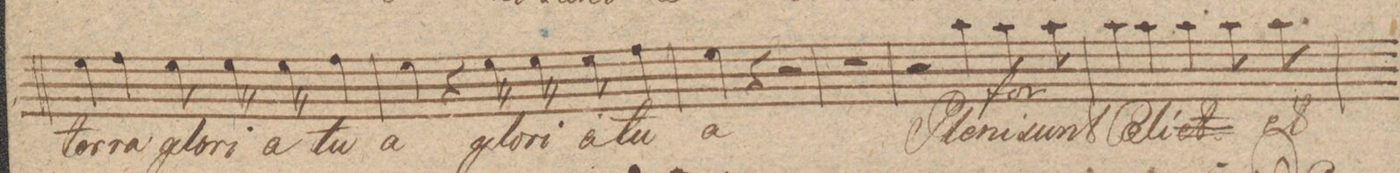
**kern	**text	**dynam
*I"Alto	*	*
*clefC3	*	*
*k[f#c#g#d#]	*	*
*met(c)	*	*
*M4/4	*	*
4f#\	ter-	.
4g#\	-ra	.
8f#\	glo-	.
16f#\	-ri-	.
16f#\	-a	.
4g#\	tu-	.
=19	=19	=19
4f#\	-a	.
4r	.	.
16f#\	glo-	.
16f#\	-ri-	.
8f#\	-a	.
4g#\	tu-	.
=20	=20	=20
4f#\	-a	.
4r	.	.
2r	.	.
=21	=21	=21
1r	.	.
=22	=22	=22
2r	.	.
4b\	Ple-	f
8b\	-ni	.
8b\	sunt	.
=23	=23	=23
4b\	cae-	.
4b\	-li	.
4b\	et	.
8b\	.	.
8b\	et	.
=24	=24	=24
*-	*-	*-
